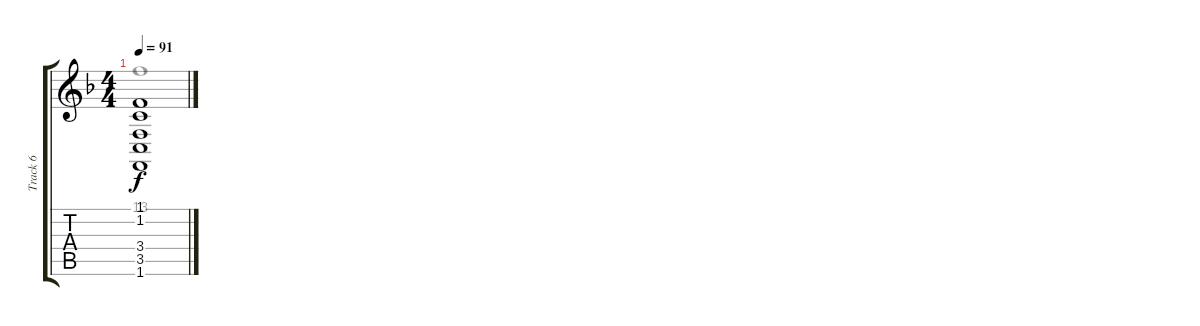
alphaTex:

\track ("Track 6" "Track 6") {instrument synthstrings2}
\staff {score tabs}
\tuning (E4 B3 G3 D3 A2 E2) {hide}
\voice
\ts (4 4)
\tempo 91
\clef g2
\ks f
(1.1{t} 1.2{t} 3.4{t} 3.5{t} 1.6{t}).1{dy f} |
\voice
\clef g2
\ottava regular
\simile none
\ks f
13.1{t}.1{dy f} |
